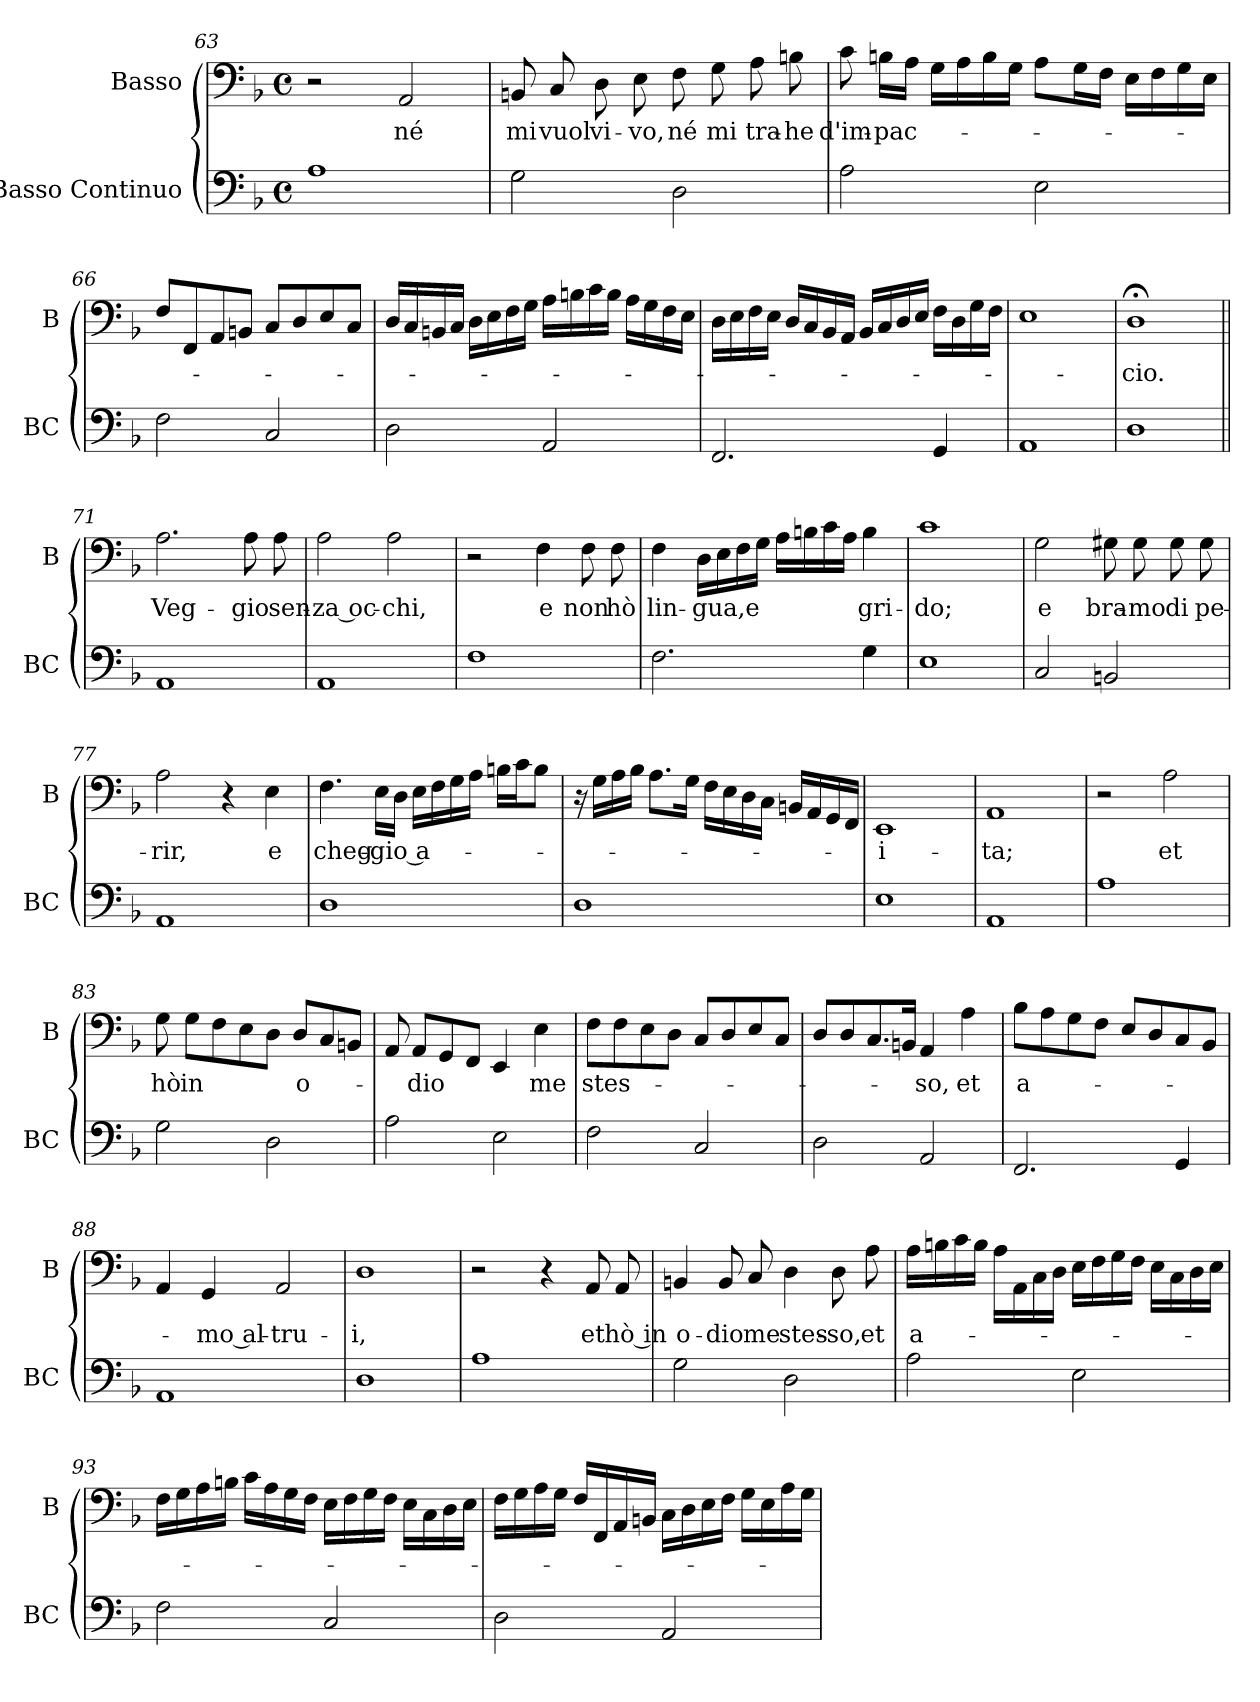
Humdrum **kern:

**kern	**kern	**text
*part2	*part1	*part1
*staff2	*staff1	*staff1
*I"Basso Continuo	*I"Basso	*
*I'BC	*I'B	*
*clefF4	*clefF4	*
*k[b-]	*k[b-]	*
*F:	*F:	*
*M4/4	*M4/4	*
*met(c)	*met(c)	*
=63	=63	=63
1A	2r	.
!	!	!LO:LY:b
.	2AA/	né
=64	=64	=64
!	!	!LO:LY:b
2G\	8BBn/	mi
!	!	!LO:LY:b
.	8C/	vuol
!	!	!LO:LY:b
.	8D\	vi-
!	!	!LO:LY:b
.	8E\	-vo,
!	!	!LO:LY:b
2D\	8F\	né
!	!	!LO:LY:b
.	8G\	mi
!	!	!LO:LY:b
.	8A\	tra-
!	!	!LO:LY:b
.	8Bn\	-he
!!LO:LB:g=z
=65	=65	=65
!	!	!LO:LY:b
2A\	8c\	d'im-
!	!	!LO:LY:b
.	16Bn\LL	-pac-
.	16A\JJ	.
.	16G\LL	.
.	16A\	.
.	16B\	.
.	16G\JJ	.
2E\	8A\L	.
.	16G\L	.
.	16F\JJ	.
.	16E\LL	.
.	16F\	.
.	16G\	.
.	16E\JJ	.
=66	=66	=66
2F\	8F/L	.
.	8FF/	.
.	8AA/	.
.	8BBn/J	.
2C/	8C/L	.
.	8D/	.
.	8E/	.
.	8C/J	.
=67	=67	=67
2D\	16D/LL	.
.	16C/	.
.	16BBn/	.
.	16C/JJ	.
.	16D\LL	.
.	16E\	.
.	16F\	.
.	16G\JJ	.
2AA/	16A\LL	.
.	16Bn\	.
.	16c\	.
.	16B\JJ	.
.	16A\LL	.
.	16G\	.
.	16F\	.
.	16E\JJ	.
!!LO:PB:g=z
=68	=68	=68
2.FF/	16D\LL	.
.	16E\	.
.	16F\	.
.	16E\JJ	.
.	16D/LL	.
.	16C/	.
.	16BB-/	.
.	16AA/JJ	.
.	16BB-/LL	.
.	16C/	.
.	16D/	.
.	16E/JJ	.
4GG/	16F\LL	.
.	16D\	.
.	16G\	.
.	16F\JJ	.
=69	=69	=69
1AA	1E	.
=70	=70	=70
!	!	!LO:LY:b
1D	1D;<	-cio.
=71||	=71||	=71||
!	!	!LO:LY:b
1AA	2.A\	Veg-
!	!	!LO:LY:b
.	8A\	-gio
!	!	!LO:LY:b
.	8A\	sen-
=72	=72	=72
!	!	!LO:LY:b
1AA	2A\	-za oc-
!	!	!LO:LY:b
.	2A\	-chi,
!!LO:LB:g=z
=73	=73	=73
1F	2r	.
!	!	!LO:LY:b
.	4F\	e
!	!	!LO:LY:b
.	8F\	non
!	!	!LO:LY:b
.	8F\	hò
=74	=74	=74
!	!	!LO:LY:b
2.F\	4F\	lin-
!	!	!LO:LY:b
.	16D\LL	-gua,e
.	16E\	.
.	16F\	.
.	16G\JJ	.
.	16A\LL	.
.	16Bn\	.
.	16c\	.
.	16A\JJ	.
!	!	!LO:LY:b
4G\	4B\	gri-
=75	=75	=75
!	!	!LO:LY:b
1E	1c	-do;
=76	=76	=76
!	!	!LO:LY:b
2C/	2G\	e
!	!	!LO:LY:b
2BBn/	8G#X\	bra-
!	!	!LO:LY:b
.	8G#\	-mo
!	!	!LO:LY:b
.	8G#\	di
!	!	!LO:LY:b
.	8G#\	pe-
=77	=77	=77
!	!	!LO:LY:b
1AA	2A\	-rir,
.	4r	.
!	!	!LO:LY:b
.	4E\	e
!!LO:LB:g=z
=78	=78	=78
!	!	!LO:LY:b
1D	4.F\	cheg-
!	!	!LO:LY:b
.	16E\LL	-gio a-
.	16D\JJ	.
.	16E\LL	.
.	16F\	.
.	16G\	.
.	16A\JJ	.
.	16Bn\LL	.
.	16c\J	.
.	8B\J	.
=79	=79	=79
1D	16r	.
.	16G\LL	.
.	16A\	.
.	16B-\JJ	.
.	8.A\L	.
.	16G\Jk	.
.	16F\LL	.
.	16E\	.
.	16D\	.
.	16C\JJ	.
.	16BBn/LL	.
.	16AA/	.
.	16GG/	.
.	16FF/JJ	.
=80	=80	=80
!	!	!LO:LY:b
1E	1EE	-i-
=81	=81	=81
!	!	!LO:LY:b
1AA	1AA	-ta;
=82	=82	=82
1A	2r	.
!	!	!LO:LY:b
.	2A\	et
!!LO:LB:g=z
=83	=83	=83
!	!	!LO:LY:b
2G\	8G\	hò
!	!	!LO:LY:b
.	8G\L	in
.	8F\	.
.	8E\	.
2D\	8D\J	.
!	!	!LO:LY:b
.	8D/L	o-
.	8C/	.
.	8BBn/J	.
=84	=84	=84
2A\	8AA/	.
!	!	!LO:LY:b
.	8AA/L	-dio
.	8GG/	.
.	8FF/J	.
2E\	4EE/	.
!	!	!LO:LY:b
.	4E\	me
=85	=85	=85
!	!	!LO:LY:b
2F\	8F\L	stes-
.	8F\	.
.	8E\	.
.	8D\J	.
2C/	8C/L	.
.	8D/	.
.	8E/	.
.	8C/J	.
=86	=86	=86
2D\	8D/L	.
.	8D/	.
.	8.C/	.
.	16BBn/Jk	.
!	!	!LO:LY:b
2AA/	4AA/	-so,
!	!	!LO:LY:b
.	4A\	et
!!LO:LB:g=z
=87	=87	=87
!	!	!LO:LY:b
2.FF/	8B-\L	a-
.	8A\	.
.	8G\	.
.	8F\J	.
.	8E/L	.
.	8D/	.
4GG/	8C/	.
.	8BB-/J	.
=88	=88	=88
1AA	4AA/	.
!	!	!LO:LY:b
.	4GG/	-mo al-
!	!	!LO:LY:b
.	2AA/	-tru-
=89	=89	=89
!	!	!LO:LY:b
1D	1D	-i,
=90	=90	=90
1A	2r	.
.	4r	.
!	!	!LO:LY:b
.	8AA/	et
!	!	!LO:LY:b
.	8AA/	hò in
=91	=91	=91
!	!	!LO:LY:b
2G\	4BBn/	o-
!	!	!LO:LY:b
.	8BB/	-dio
!	!	!LO:LY:b
.	8C/	me
!	!	!LO:LY:b
2D\	4D\	stes-
!	!	!LO:LY:b
.	8D\	-so,
!	!	!LO:LY:b
.	8A\	et
!!LO:PB:g=z
=92	=92	=92
!	!	!LO:LY:b
2A\	16A\LL	a-
.	16Bn\	.
.	16c\	.
.	16B\JJ	.
.	16A\LL	.
.	16AA\	.
.	16C\	.
.	16D\JJ	.
2E\	16E\LL	.
.	16F\	.
.	16G\	.
.	16F\JJ	.
.	16E\LL	.
.	16C\	.
.	16D\	.
.	16E\JJ	.
=93	=93	=93
2F\	16F\LL	.
.	16G\	.
.	16A\	.
.	16Bn\JJ	.
.	16c\LL	.
.	16A\	.
.	16G\	.
.	16F\JJ	.
2C/	16E\LL	.
.	16F\	.
.	16G\	.
.	16F\JJ	.
.	16E\LL	.
.	16C\	.
.	16D\	.
.	16E\JJ	.
!!LO:LB:g=z
=94	=94	=94
2D\	16F\LL	.
.	16G\	.
.	16A\	.
.	16G\JJ	.
.	16F/LL	.
.	16FF/	.
.	16AA/	.
.	16BBn/JJ	.
2AA/	16C\LL	.
.	16D\	.
.	16E\	.
.	16F\JJ	.
.	16G\LL	.
.	16E\	.
.	16A\	.
.	16G\JJ	.
=	=	=
*-	*-	*-
